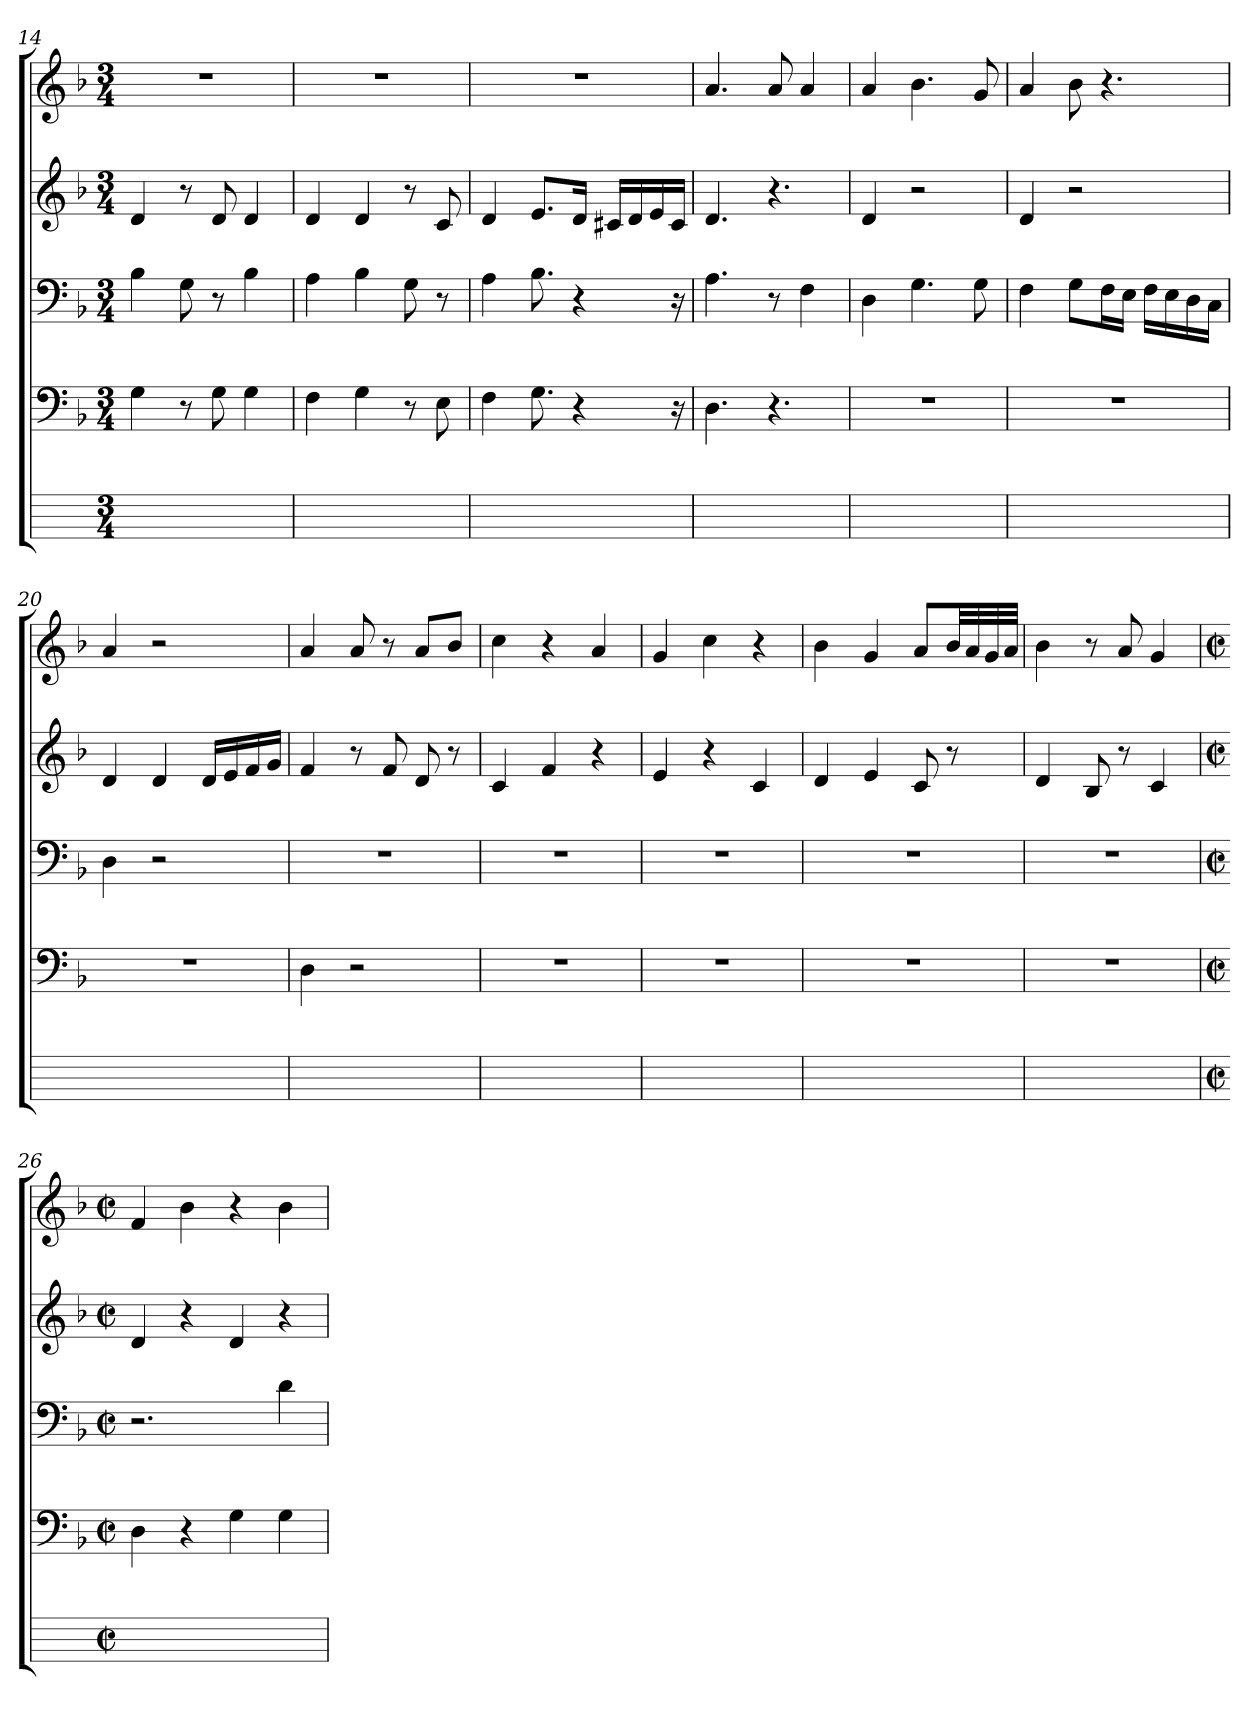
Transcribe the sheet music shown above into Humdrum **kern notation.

**kern	**kern	**kern	**kern	**kern
*part5	*part4	*part3	*part2	*part1
*staff5	*staff4	*staff3	*staff2	*staff1
*	*clefF4	*clefF4	*clefG2	*clefG2
*	*k[b-]	*k[b-]	*k[b-]	*k[b-]
*	*F:	*F:	*F:	*F:
*M3/4	*M3/4	*M3/4	*M3/4	*M3/4
=14	=14	=14	=14	=14
2.ryy	4G	4B-	4d	2.r
.	8r	8G	8r	.
.	8G	8r	8d	.
.	4G	4B-	4d	.
=15	=15	=15	=15	=15
2.ryy	4F	4A	4d	2.r
.	4G	4B-	4d	.
.	8r	8G	8r	.
.	8E	8r	8c	.
=16	=16	=16	=16	=16
2.ryy	4F	4A	4d	2.r
.	8.G	8.B-	8.eiL	.
.	4r	4r	16djJk	.
.	.	.	16c#XjLL	.
.	.	.	16dj	.
.	.	.	16eZ	.
.	16r	16r	16c#jJJ	.
=17	=17	=17	=17	=17
2.ryy	4.D	4.A	4.d	4.a
.	4.r	8r	4.r	8a
.	.	4F	.	4a
=18	=18	=18	=18	=18
2.ryy	2.r	4D	4dV	4a
.	.	4.G	2r	4.b-
.	.	8G	.	8g
=19	=19	=19	=19	=19
2.ryy	2.r	4F	4dV	4a
.	.	8GL	2r	8b-
.	.	16FjL	.	4.r
.	.	16EjJJ	.	.
.	.	16FjLL	.	.
.	.	16Ej	.	.
.	.	16Dj	.	.
.	.	16CjJJ	.	.
=20	=20	=20	=20	=20
2.ryy	2.r	4D	4d	4a
.	.	2r	4d	2r
.	.	.	16dLL	.
.	.	.	16ej	.
.	.	.	16fj	.
.	.	.	16gjJJ	.
=21	=21	=21	=21	=21
2.ryy	4DV	2.r	4f	4a
.	2r	.	8r	8a
.	.	.	8fV	8r
.	.	.	8d	8aL
.	.	.	8r	8b-ZJ
=22	=22	=22	=22	=22
2.ryy	2.r	2.r	4c	4cc
.	.	.	4f	4r
.	.	.	4r	4a
=23	=23	=23	=23	=23
2.ryy	2.r	2.r	4ei	4g
.	.	.	4r	4cc
.	.	.	4c	4r
=24	=24	=24	=24	=24
2.ryy	2.r	2.r	4d	4b-
.	.	.	4ei	4g
.	.	.	8c	8aL
.	.	.	8r	32b-jLL
.	.	.	.	32aj
.	.	.	.	32gj
.	.	.	.	32ajJJJ
=25	=25	=25	=25	=25
2.ryy	2.r	2.r	4d	4b-
.	.	.	8B-	8r
.	.	.	8r	8a
.	.	.	4cZ	4g
=26	=26	=26	=26	=26
*stria6	*	*	*	*
*M2/2	*M2/2	*M2/2	*M2/2	*M2/2
*met(c|)	*met(c|)	*met(c|)	*met(c|)	*met(c|)
1ryy	4D	2.r	4d	4f
.	4r	.	4r	4b-Z
.	4G	.	4dV	4r
.	4GV	4d	4r	4b-V
=	=	=	=	=
*-	*-	*-	*-	*-
